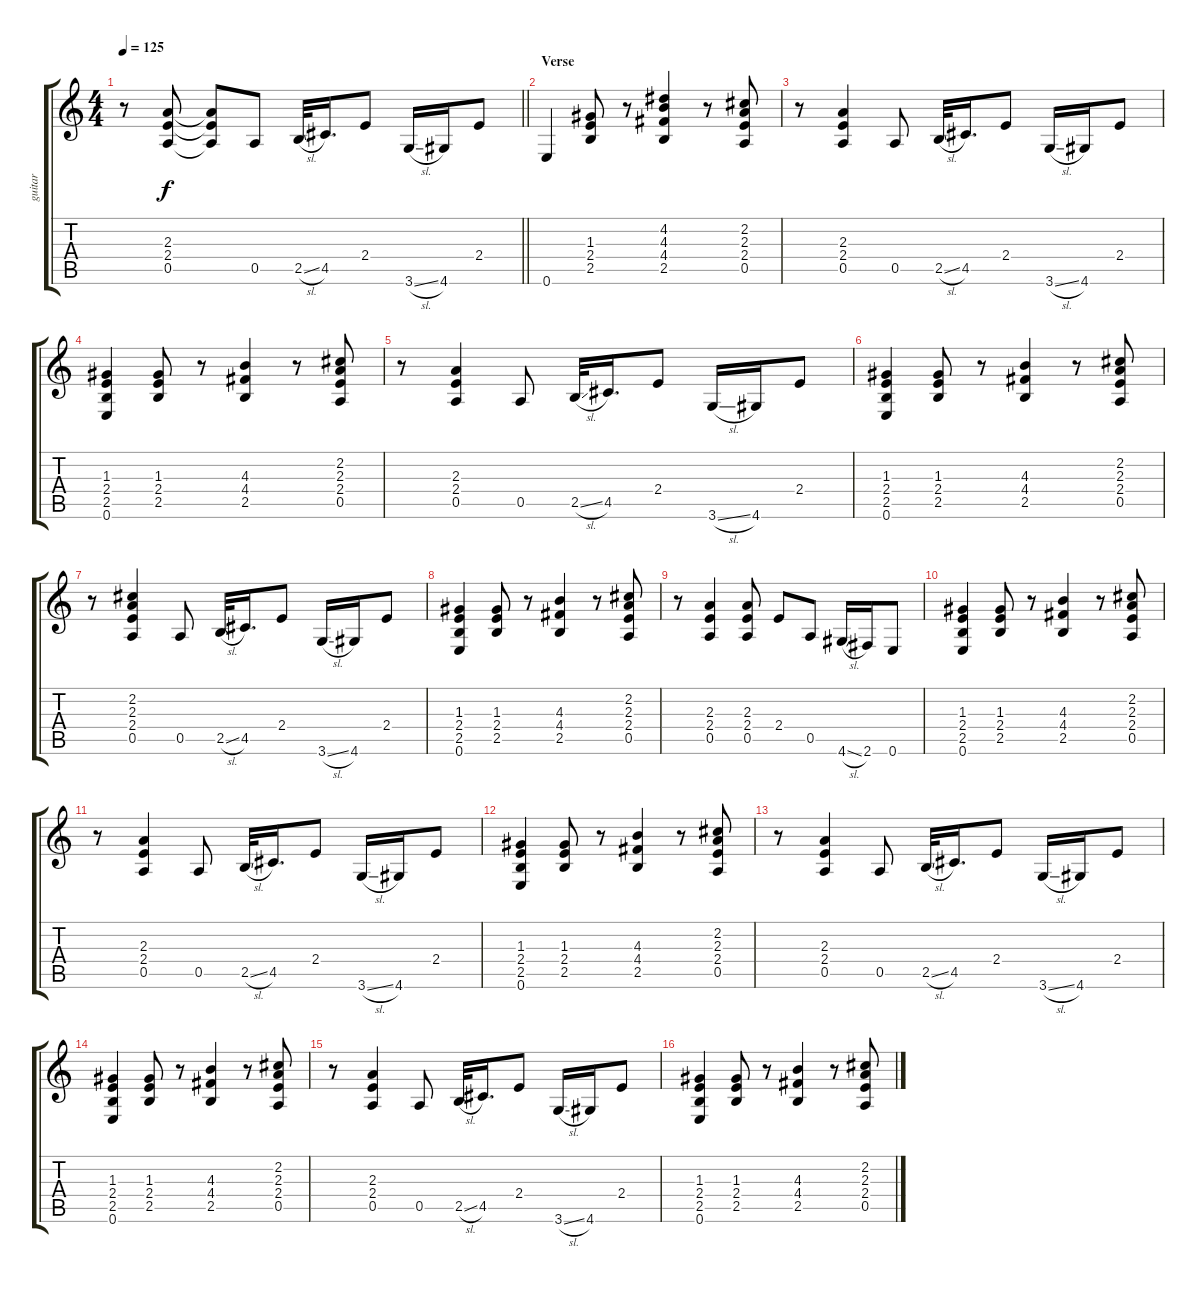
\track ("guitar" "guitar") {instrument acousticguitarsteel}
\staff {score tabs}
\tuning (E4 B3 G3 D3 A2 E2) {hide}
\ts (4 4)
\tempo 125
\clef g2
\barLineRight lightlight
\ks c
r.8{dy f} (2.3 2.4 0.5).8 (2.3{t} 2.4{t} 0.5{t}).8 0.5.8 2.5{sl}.32 4.5.16{d} 2.4.8 3.6{sl}.16 4.6.16 2.4.8 |
\section ("" "Verse")
0.6.4 (1.3 2.4 2.5).8 r.8 (4.2 4.3 4.4 2.5).4 r.8 (2.2 2.3 2.4 0.5).8 |
r.8 (2.3 2.4 0.5).4 0.5.8 2.5{sl}.32 4.5.16{d} 2.4.8 3.6{sl}.16 4.6.16 2.4.8 |
(1.3 2.4 2.5 0.6).4 (1.3 2.4 2.5).8 r.8 (4.3 4.4 2.5).4 r.8 (2.2 2.3 2.4 0.5).8 |
r.8 (2.3 2.4 0.5).4 0.5.8 2.5{sl}.32 4.5.16{d} 2.4.8 3.6{sl}.16 4.6.16 2.4.8 |
(1.3 2.4 2.5 0.6).4 (1.3 2.4 2.5).8 r.8 (4.3 4.4 2.5).4 r.8 (2.2 2.3 2.4 0.5).8 |
r.8 (2.2 2.3 2.4 0.5).4 0.5.8 2.5{sl}.32 4.5.16{d} 2.4.8 3.6{sl}.16 4.6.16 2.4.8 |
(1.3 2.4 2.5 0.6).4 (1.3 2.4 2.5).8 r.8 (4.3 4.4 2.5).4 r.8 (2.2 2.3 2.4 0.5).8 |
r.8 (2.3 2.4 0.5).4 (2.3 2.4 0.5).8 2.4.8 0.5.8 4.6{sl}.16 2.6.16 0.6.8 |
(1.3 2.4 2.5 0.6).4 (1.3 2.4 2.5).8 r.8 (4.3 4.4 2.5).4 r.8 (2.2 2.3 2.4 0.5).8 |
r.8 (2.3 2.4 0.5).4 0.5.8 2.5{sl}.32 4.5.16{d} 2.4.8 3.6{sl}.16 4.6.16 2.4.8 |
(1.3 2.4 2.5 0.6).4 (1.3 2.4 2.5).8 r.8 (4.3 4.4 2.5).4 r.8 (2.2 2.3 2.4 0.5).8 |
r.8 (2.3 2.4 0.5).4 0.5.8 2.5{sl}.32 4.5.16{d} 2.4.8 3.6{sl}.16 4.6.16 2.4.8 |
(1.3 2.4 2.5 0.6).4 (1.3 2.4 2.5).8 r.8 (4.3 4.4 2.5).4 r.8 (2.2 2.3 2.4 0.5).8 |
r.8 (2.3 2.4 0.5).4 0.5.8 2.5{sl}.32 4.5.16{d} 2.4.8 3.6{sl}.16 4.6.16 2.4.8 |
(1.3 2.4 2.5 0.6).4 (1.3 2.4 2.5).8 r.8 (4.3 4.4 2.5).4 r.8 (2.2 2.3 2.4 0.5).8
